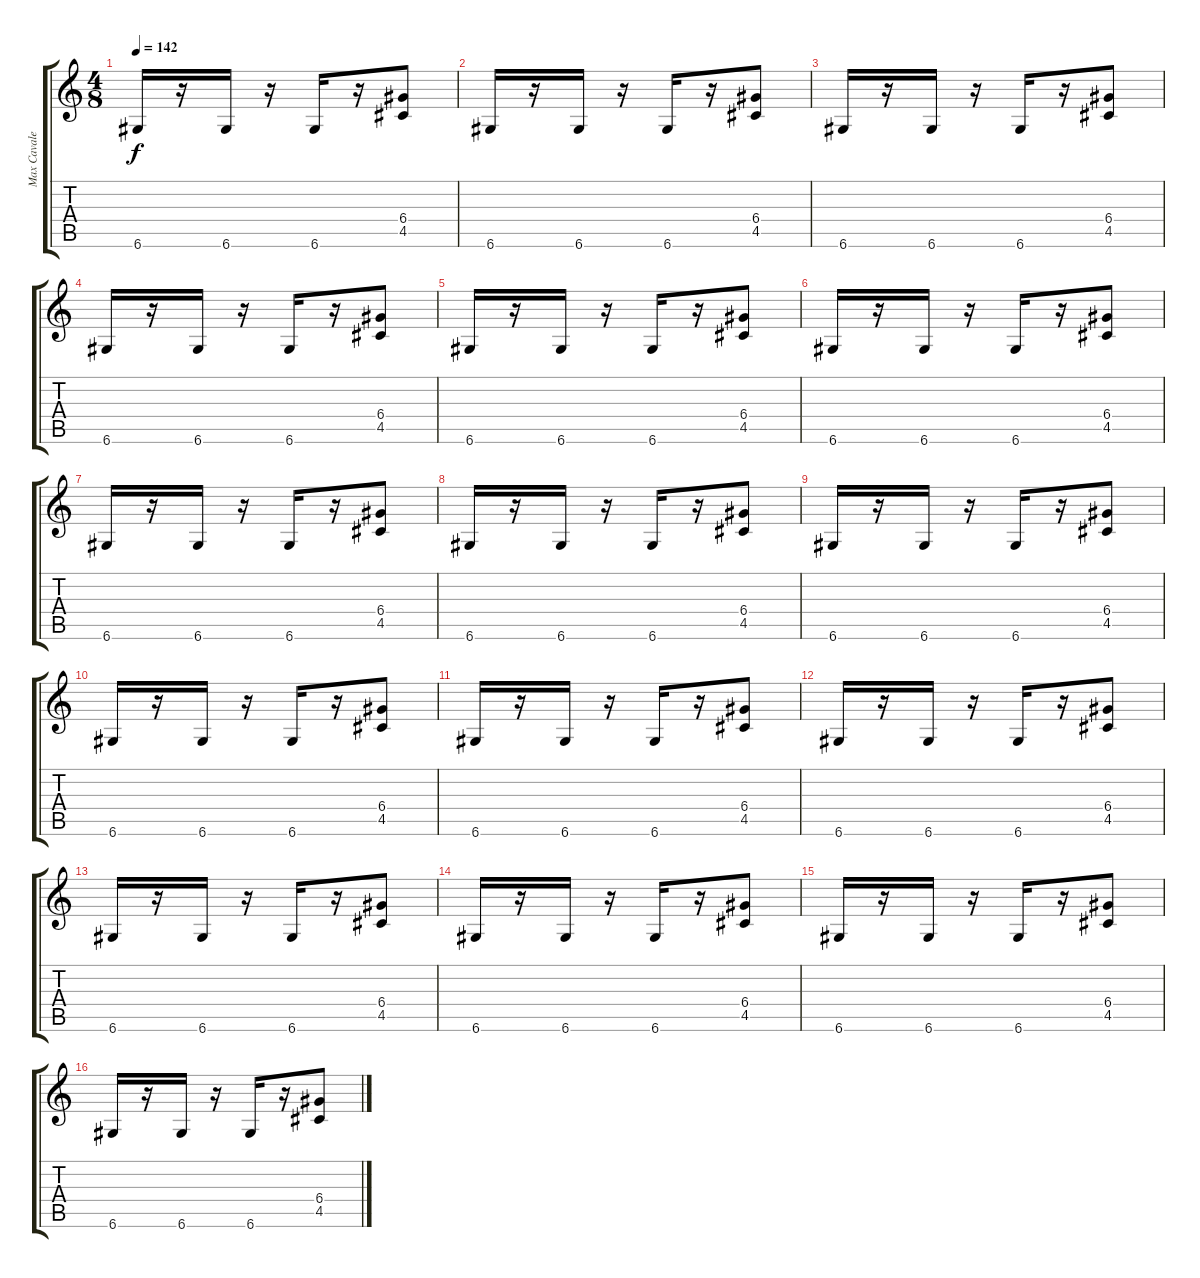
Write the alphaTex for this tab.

\track ("Max Cavalera" "Max Cavale") {instrument distortionguitar}
\staff {score tabs}
\tuning (E4 B3 G3 D3 A2 D2) {hide}
\ts (4 8)
\tempo 142
\clef g2
\ks c
6.6.16{dy f} r.16 6.6.16 r.16 6.6.16 r.16 (6.4 4.5).8 |
6.6.16 r.16 6.6.16 r.16 6.6.16 r.16 (6.4 4.5).8 |
6.6.16 r.16 6.6.16 r.16 6.6.16 r.16 (6.4 4.5).8 |
6.6.16 r.16 6.6.16 r.16 6.6.16 r.16 (6.4 4.5).8 |
6.6.16 r.16 6.6.16 r.16 6.6.16 r.16 (6.4 4.5).8 |
6.6.16 r.16 6.6.16 r.16 6.6.16 r.16 (6.4 4.5).8 |
6.6.16 r.16 6.6.16 r.16 6.6.16 r.16 (6.4 4.5).8 |
6.6.16 r.16 6.6.16 r.16 6.6.16 r.16 (6.4 4.5).8 |
6.6.16 r.16 6.6.16 r.16 6.6.16 r.16 (6.4 4.5).8 |
6.6.16 r.16 6.6.16 r.16 6.6.16 r.16 (6.4 4.5).8 |
6.6.16 r.16 6.6.16 r.16 6.6.16 r.16 (6.4 4.5).8 |
6.6.16 r.16 6.6.16 r.16 6.6.16 r.16 (6.4 4.5).8 |
6.6.16 r.16 6.6.16 r.16 6.6.16 r.16 (6.4 4.5).8 |
6.6.16 r.16 6.6.16 r.16 6.6.16 r.16 (6.4 4.5).8 |
6.6.16 r.16 6.6.16 r.16 6.6.16 r.16 (6.4 4.5).8 |
6.6.16 r.16 6.6.16 r.16 6.6.16 r.16 (6.4 4.5).8
